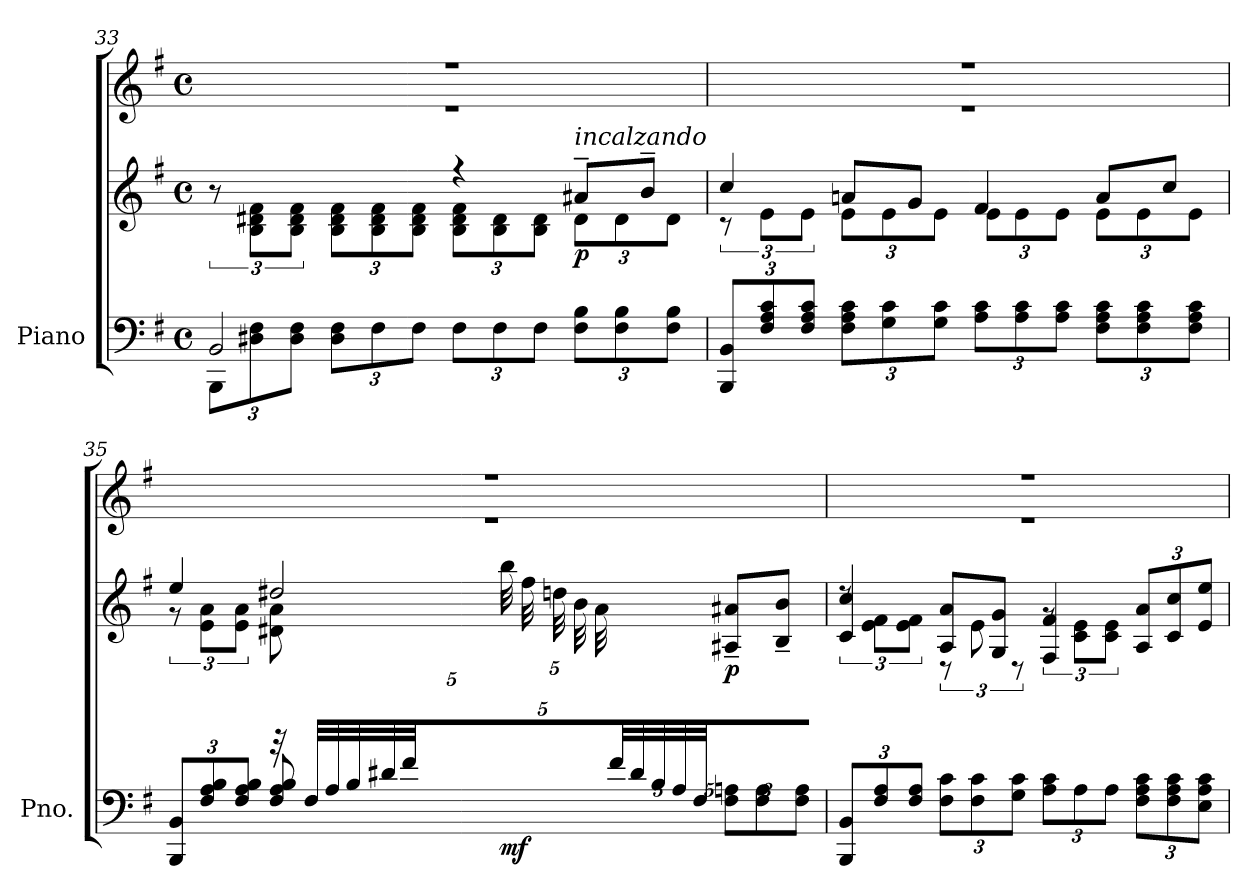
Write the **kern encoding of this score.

**kern	**kern	**kern	**dynam
*part1	*part1	*part1	*part1
*staff3	*staff2	*staff1	*staff1/2/3
*I"Piano	*	*	*
*I'Pno.	*	*	*
*clefF4	*clefG2	*clefG2	*
*k[f#]	*k[f#]	*k[f#]	*
*M4/4	*M4/4	*M4/4	*
*met(c)	*met(c)	*met(c)	*
*Xbrackettup	*	*	*
=33	=33	=33	=33
*^	*^	*^	*
12BBB\L	2BB/	2ryy	12r	1r	1r	.
12D#X\ 12F#\	.	.	12B\ 12d#X\ 12f#\L	.	.	.
12D#\ 12F#\J	.	.	12B\ 12d#\ 12f#\J	.	.	.
*	*	*	*Xbrackettup	*	*	*
12D#\ 12F#\L	.	.	12B\ 12d#\ 12f#\L	.	.	.
12F#\	.	.	12B\ 12d#\ 12f#\	.	.	.
12F#\J	.	.	12B\ 12d#\ 12f#\J	.	.	.
12F#\L	2ryy	4r	12B\ 12d#\ 12f#\L	.	.	.
12F#\	.	.	12B\ 12d#\	.	.	.
12F#\J	.	.	12B\ 12d#\J	.	.	.
!	!	!LO:TX:a:i:t=incalzando	!	!	!	!
!	!	!	!	!	!	!LO:DY:b=2
12F#\ 12B\L	.	8a#X~/L	12d#\L	.	.	p
12F#\ 12B\	.	.	12d#\	.	.	.
.	.	8b~/J	.	.	.	.
12F#\ 12B\J	.	.	12d#\J	.	.	.
*v	*v	*	*	*	*	*
!!LO:LB:g=z	!!
=34	=34	=34	=34	=34	=34
*	*	*brackettup	*	*	*
12BBB/ 12BB/L	4cc/	12r	1r	1r	.
12F#/ 12A/ 12c/	.	12e\L	.	.	.
12F#/ 12A/ 12c/J	.	12e\J	.	.	.
*	*	*Xbrackettup	*	*	*
12F#\ 12A\ 12c\L	8an/L	12e\L	.	.	.
12G\ 12c\	.	12e\	.	.	.
.	8g/J	.	.	.	.
12G\ 12c\J	.	12e\J	.	.	.
12A\ 12c\L	4f#/	12e\L	.	.	.
12A\ 12c\	.	12e\	.	.	.
12A\ 12c\J	.	12e\J	.	.	.
12F#\ 12A\ 12c\L	8a/L	12e\L	.	.	.
12F#\ 12A\ 12c\	.	12e\	.	.	.
.	8cc/J	.	.	.	.
12F#\ 12A\ 12c\J	.	12e\J	.	.	.
=35	=35	=35	=35	=35	=35
*^	*	*^	*	*	*
*	*	*	*	*brackettup	*	*	*
4ryy	12BBB/ 12BB/L	5%2ryy	4ee/	12r	1r	1r	.
.	12F#/ 12A/ 12B/	.	.	12e\ 12a\L	.	.	.
.	12F#/ 12A/ 12B/J	.	.	12e\ 12a\J	.	.	.
40r	8F#/ 8A/ 8B/	.	2dd#X/	8d#X\ 8a\	.	.	.
40F#/LLL	.	.	.	.	.	.	.
40A/	.	.	.	.	.	.	.
40B/	.	.	.	.	.	.	.
40d#X/	.	.	.	.	.	.	.
40f#/	8ryy	.	.	2ryy	.	.	.
20%3.ryy	.	40g\	.	.	.	.	.
.	.	40a\	.	.	.	.	.
.	.	40cc\	.	.	.	.	.
.	.	40ff#\JJJ	.	.	.	.	.
*	*	*Xbrackettup	*	*	*	*	*
!	!	!	!	!	!	!	!LO:DY:b=3
.	2ryy	40bb\LLL	.	.	.	.	mf
.	.	40ff#\	.	.	.	.	.
.	.	40dd\	.	.	.	.	.
.	.	40b\	.	.	.	.	.
.	.	40a\	.	.	.	.	.
40f#/	.	4.ryy	.	.	.	.	.
40d#/	.	.	.	.	.	.	.
40B/	.	.	.	.	.	.	.
40A/	.	.	.	.	.	.	.
40F#/JJJ	.	.	.	.	.	.	.
!	!	!	!	!	!	!	!LO:DY:b=2
12F#\ 12An\L	.	.	8A#X/~ 8a#X/~L	.	.	.	p
12F#\ 12A\	.	.	.	.	.	.	.
.	.	.	8B/~ 8b/~J	8ryy	.	.	.
12F#\ 12A\J	.	.	.	.	.	.	.
*v	*v	*	*	*	*	*	*
*	*	*v	*v	*	*	*
=36	=36	=36	=36	=36	=36
*	*	*brackettup	*	*	*
12BBB/ 12BB/L	4c/ 4cc/	12rdd	1r	1r	.
12F#/ 12A/	.	12e\ 12f#\L	.	.	.
12F#/ 12A/J	.	12e\ 12f#\J	.	.	.
12F#\ 12c\L	8A/ 8a/L	12r	.	.	.
12F#\ 12c\	.	12e\	.	.	.
.	8G/ 8g/J	.	.	.	.
12G\ 12c\J	.	12r	.	.	.
12A\ 12c\L	4F#/ 4f#/	12rg	.	.	.
12A\	.	12c\ 12e\L	.	.	.
12A\J	.	12c\ 12e\J	.	.	.
*	*Xbrackettup	*	*	*	*
12F#\ 12A\ 12c\L	12A/ 12a/L	4ryy	.	.	.
12F#\ 12A\ 12c\	12c/ 12cc/	.	.	.	.
12E\ 12A\ 12c\J	12e/ 12ee/J	.	.	.	.
*	*v	*v	*	*	*
*	*	*v	*v	*
=	=	=	=
*-	*-	*-	*-
